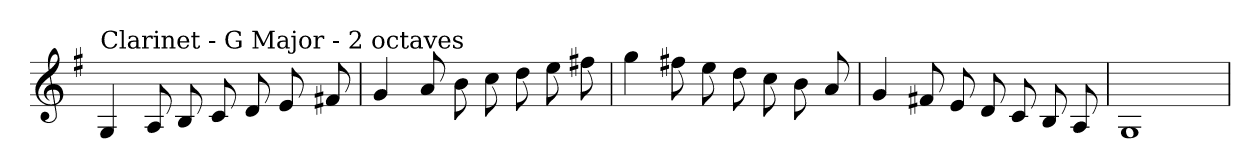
**kern
*part1
*staff1
*clefG2
*k[f#]
*G:
=
!LO:TX:a:t=Clarinet - G Major - 2 octaves
4G
8A
8B
8c
8d
8e
8f#X
=
4g
8a
8b
8cc
8dd
8ee
8ff#X
=
4gg
8ff#X
8ee
8dd
8cc
8b
8a
=
4g
8f#X
8e
8d
8c
8B
8A
=
1G
=
*-
